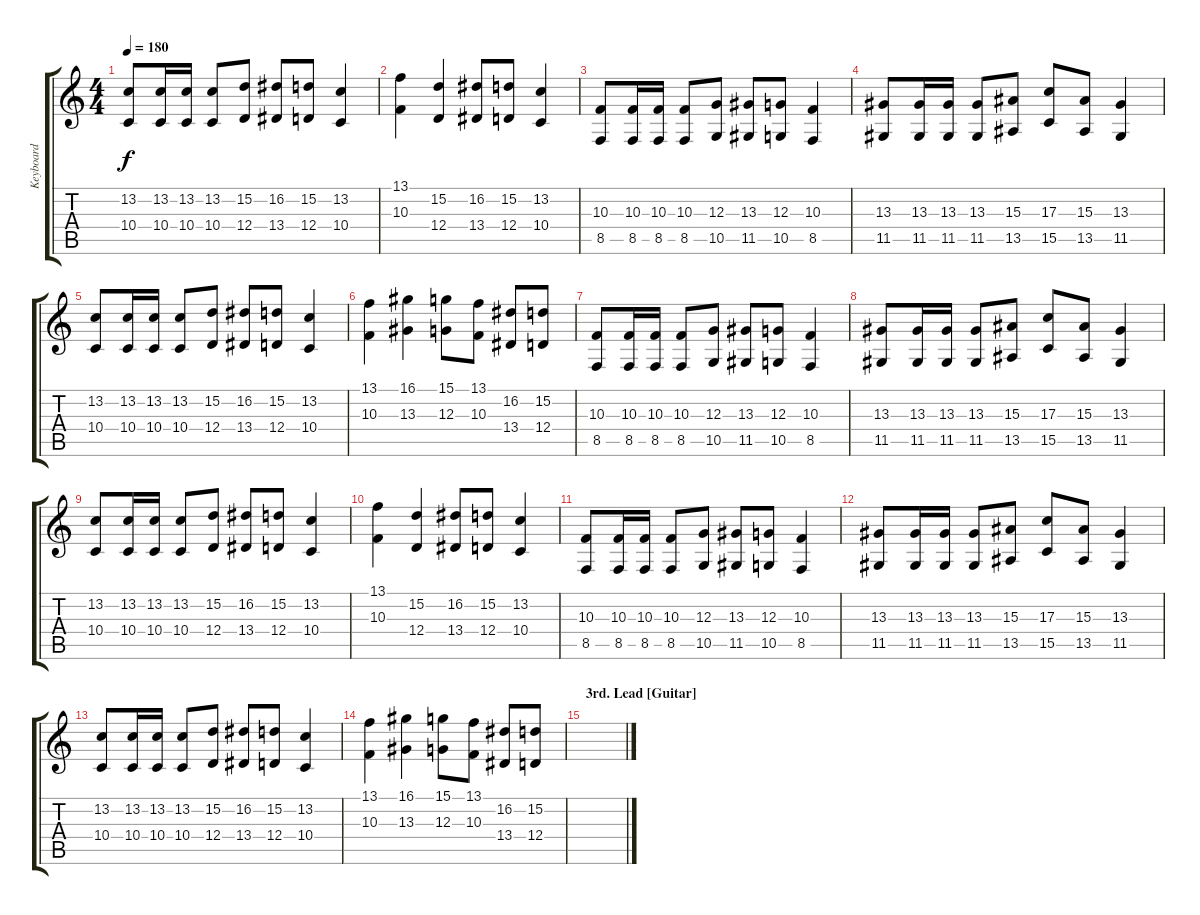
\track ("Keyboard" "Keyboard") {instrument brasssection}
\staff {score tabs}
\tuning (E4 B3 G3 D3 A2 E2) {hide}
\ts (4 4)
\tempo 180
\clef g2
\ks c
(13.2 10.4).8{dy f} (13.2 10.4).16 (13.2 10.4).16 (13.2 10.4).8 (15.2 12.4).8 (16.2 13.4).8 (15.2 12.4).8 (13.2 10.4).4 |
(13.1 10.3).4 (15.2 12.4).4 (16.2 13.4).8 (15.2 12.4).8 (13.2 10.4).4 |
(10.3 8.5).8 (10.3 8.5).16 (10.3 8.5).16 (10.3 8.5).8 (12.3 10.5).8 (13.3 11.5).8 (12.3 10.5).8 (10.3 8.5).4 |
(13.3 11.5).8 (13.3 11.5).16 (13.3 11.5).16 (13.3 11.5).8 (15.3 13.5).8 (17.3 15.5).8 (15.3 13.5).8 (13.3 11.5).4 |
(13.2 10.4).8 (13.2 10.4).16 (13.2 10.4).16 (13.2 10.4).8 (15.2 12.4).8 (16.2 13.4).8 (15.2 12.4).8 (13.2 10.4).4 |
(13.1 10.3).4 (16.1 13.3).4 (15.1 12.3).8 (13.1 10.3).8 (16.2 13.4).8 (15.2 12.4).8 |
(10.3 8.5).8 (10.3 8.5).16 (10.3 8.5).16 (10.3 8.5).8 (12.3 10.5).8 (13.3 11.5).8 (12.3 10.5).8 (10.3 8.5).4 |
(13.3 11.5).8 (13.3 11.5).16 (13.3 11.5).16 (13.3 11.5).8 (15.3 13.5).8 (17.3 15.5).8 (15.3 13.5).8 (13.3 11.5).4 |
(13.2 10.4).8 (13.2 10.4).16 (13.2 10.4).16 (13.2 10.4).8 (15.2 12.4).8 (16.2 13.4).8 (15.2 12.4).8 (13.2 10.4).4 |
(13.1 10.3).4 (15.2 12.4).4 (16.2 13.4).8 (15.2 12.4).8 (13.2 10.4).4 |
(10.3 8.5).8 (10.3 8.5).16 (10.3 8.5).16 (10.3 8.5).8 (12.3 10.5).8 (13.3 11.5).8 (12.3 10.5).8 (10.3 8.5).4 |
(13.3 11.5).8 (13.3 11.5).16 (13.3 11.5).16 (13.3 11.5).8 (15.3 13.5).8 (17.3 15.5).8 (15.3 13.5).8 (13.3 11.5).4 |
(13.2 10.4).8 (13.2 10.4).16 (13.2 10.4).16 (13.2 10.4).8 (15.2 12.4).8 (16.2 13.4).8 (15.2 12.4).8 (13.2 10.4).4 |
(13.1 10.3).4 (16.1 13.3).4 (15.1 12.3).8 (13.1 10.3).8 (16.2 13.4).8 (15.2 12.4).8 |
\section ("" "3rd. Lead [Guitar]")
